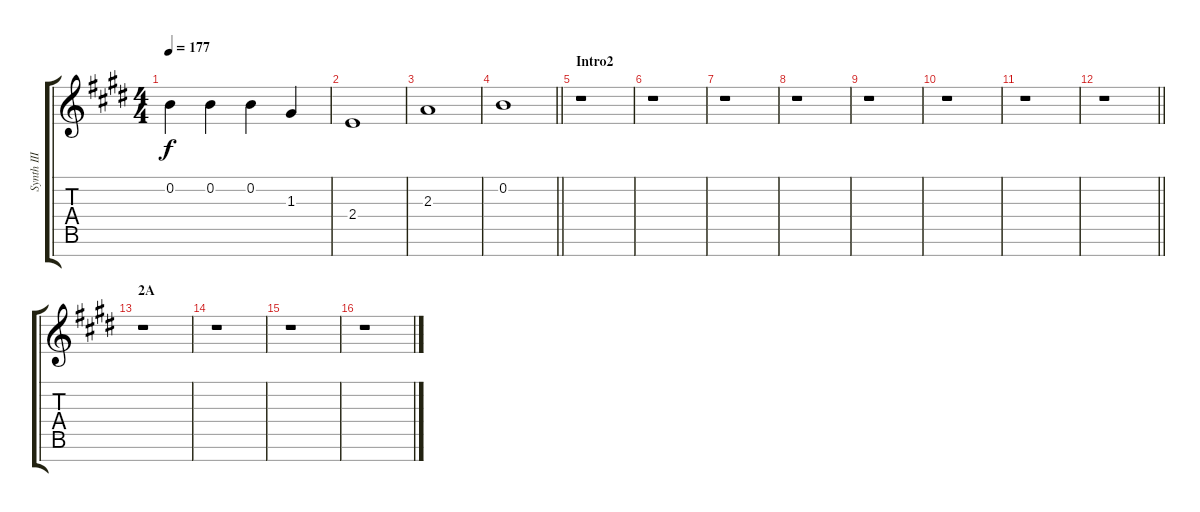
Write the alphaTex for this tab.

\track ("Synth III" "Synth III") {instrument fx5brightness}
\staff {score tabs}
\tuning (E5 B4 G4 D4 A3 E3 B2) {hide}
\ts (4 4)
\tempo 177
\clef g2
\ks e
0.2.4{dy f} 0.2.4 0.2.4 1.3.4 |
2.4.1 |
2.3.1 |
\barLineRight lightlight
0.2.1 |
\section ("" "Intro2")
r.1 |
r.1 |
r.1 |
r.1 |
r.1 |
r.1 |
r.1 |
\barLineRight lightlight
r.1 |
\section ("" "2A")
r.1 |
r.1 |
r.1 |
r.1
